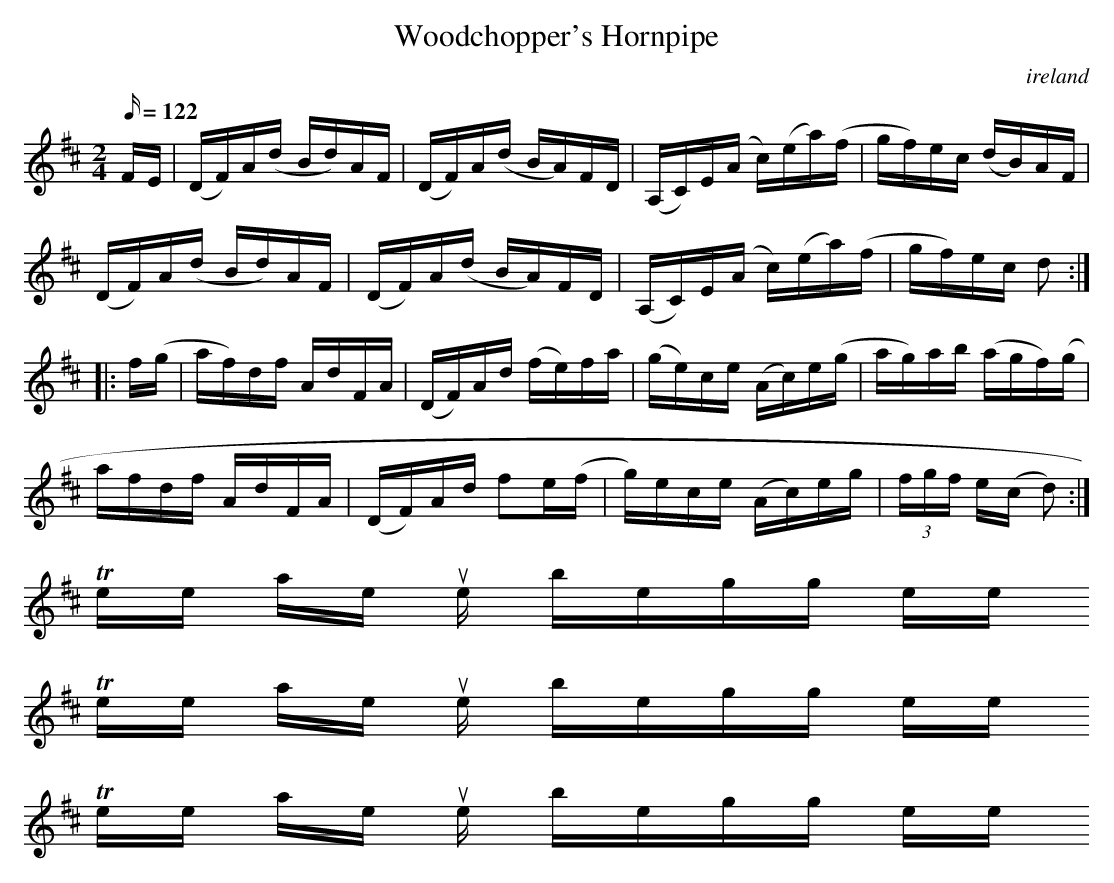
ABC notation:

X:1
T:Woodchopper's Hornpipe
O:ireland
M:2/4
L:1/16
Q:122
K:D
FE|(DF)A(d Bd)AF|(DF)A(d BA)FD|(A,C)E(A c)(ea)(f|gf)ec (dB)AF|
(DF)A(d Bd)AF|(DF)A(d BA)FD|(A,C)E(A c)(ea)(f|gf)ec d2:|
|:f(g|af)df AdFA|(DF)Ad (fe)fa|(ge)ce (Ac)e(g|ag)ab (agf)(g|
a-fdf AdFA|(DF)Ad f2e(f|g)ece (Ac)eg|(3fgf e(c d2):|
There are no tunes beginning with this letter
There are no tunes beginning with this letter
There are no tunes beginning with this letter
